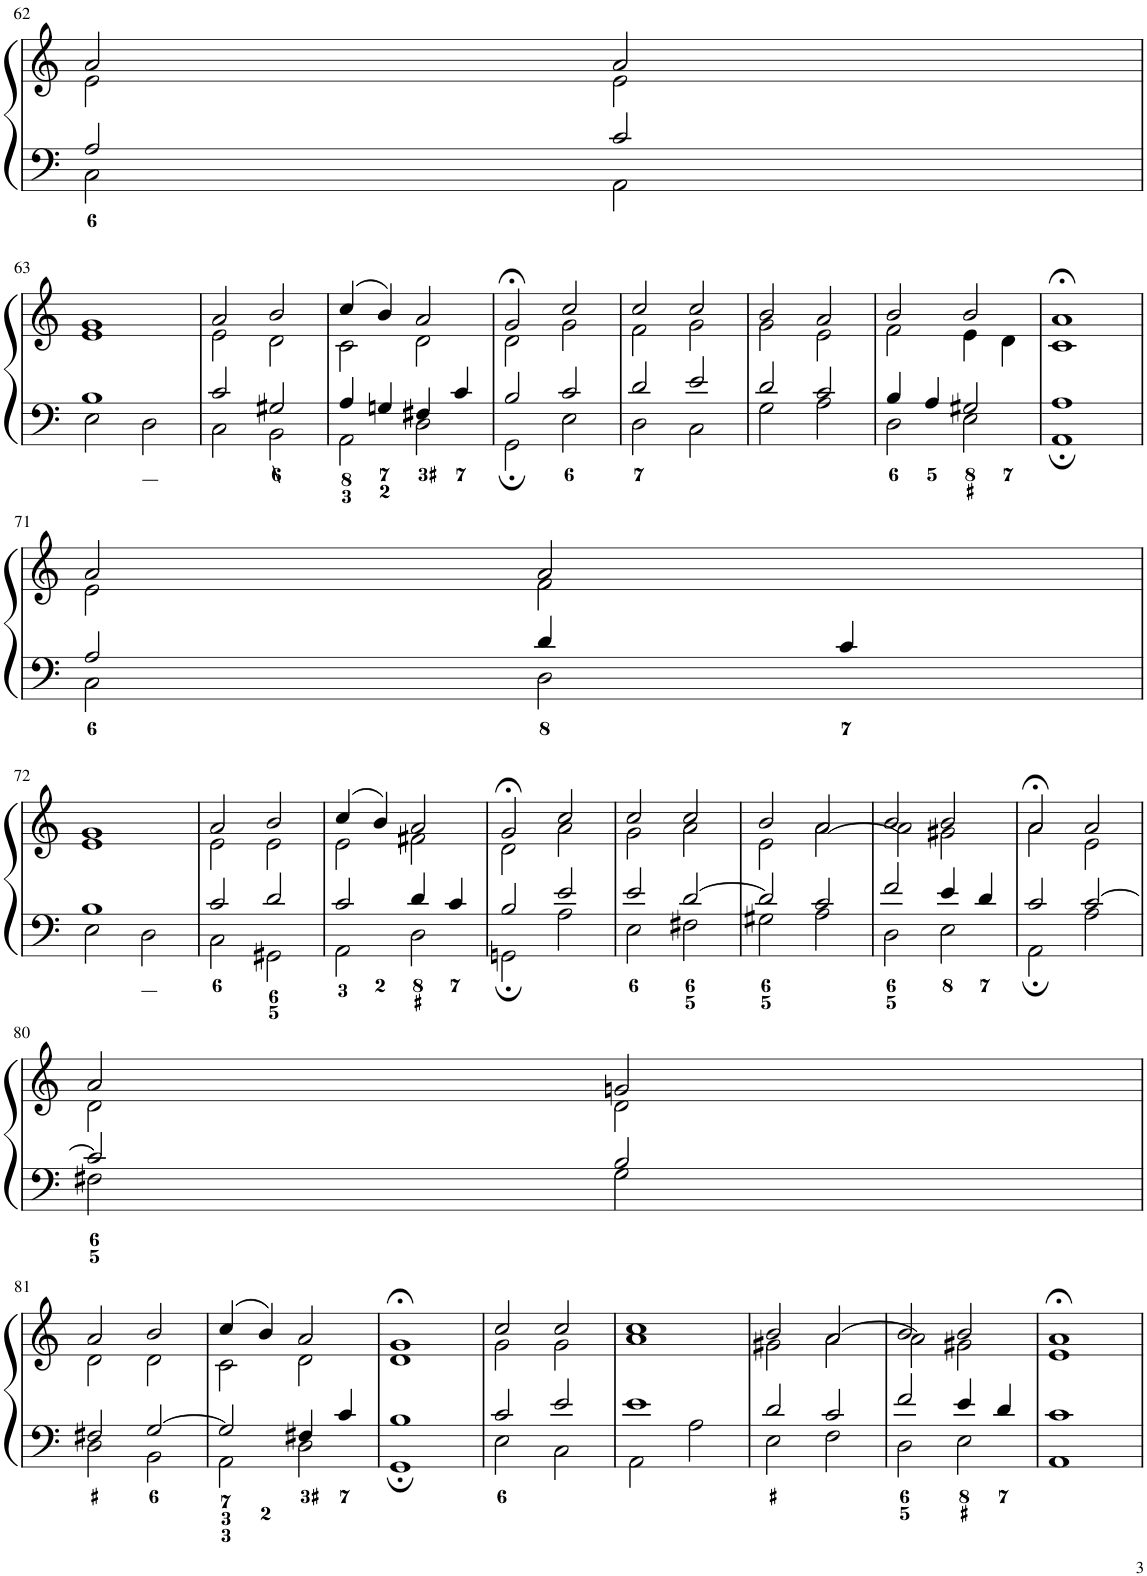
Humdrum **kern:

**kern	**kern
*part1	*part1
*staff2	*staff1
*I"Piano	*
*I'Pno.	*
!!LO:PB:g=z
*clefF4	*clefG2
*k[]	*k[]
*M4/4	*M4/4
*met(c)	*met(c)
=62	=62
*^	*^
2A/	2C\	2a/	2e\
2c/	2AA\	2a/	2e\
!!LO:LB:g=z	!!
=63	=63	=63	=63
1B	2E\	1g	1e
.	2D\	.	.
=64	=64	=64	=64
2c/	2C\	2a/	2e\
2G#X/	2BB\	2b/	2d\
=65	=65	=65	=65
4A/	2AA\	(4cc/	2c\
4Gn/	.	4b/)	.
4F#X/	2D\	2a/	2d\
4c/	.	.	.
=66	=66	=66	=66
2B/	2GG;\	2g;</	2d\
2c/	2E\	2cc/	2g\
=67	=67	=67	=67
2d/	2D\	2cc/	2f\
2e/	2C\	2cc/	2g\
=68	=68	=68	=68
2d/	2G\	2b/	2g\
2c/	2A\	2a/	2e\
=69	=69	=69	=69
4B/	2D\	2b/	2f\
4A/	.	.	.
2G#X/	2E\	2b/	4e\
.	.	.	4d\
=70	=70	=70	=70
1A	1AA;	1a;<	1c
!!LO:LB:g=z	!!
=71	=71	=71	=71
2A/	2C\	2a/	2e\
4d/	2D\	2a/	2f\
4c/	.	.	.
!!LO:LB:g=z	!!
=72	=72	=72	=72
1B	2E\	1g	1e
.	2D\	.	.
=73	=73	=73	=73
2c/	2C\	2a/	2e\
2d/	2GG#X\	2b/	2e\
=74	=74	=74	=74
2c/	2AA\	(4cc/	2e\
.	.	4b/)	.
4d/	2D\	2a/	2f#X\
4c/	.	.	.
=75	=75	=75	=75
2B/	2GGn;\	2g;</	2d\
2e/	2A\	2cc/	2a\
=76	=76	=76	=76
2e/	2E\	2cc/	2g\
[2d/	2F#X\	2cc/	2a\
=77	=77	=77	=77
2d/]	2G#X\	2b/	2e\
2c/	2A\	[2a/	2a\
=78	=78	=78	=78
2f/	2D\	2b/	2a\]
4e/	2E\	2b/	2g#X\
4d/	.	.	.
=79	=79	=79	=79
2c/	2AA;\	2a;</	2a\
[2c/	2A\	2a/	2e\
!!LO:LB:g=z	!!
=80	=80	=80	=80
2c/]	2F#X\	2a/	2d\
2B/	2G\	2gn/	2d\
!!LO:LB:g=z	!!
=81	=81	=81	=81
2F#X/	2D\	2a/	2d\
[2G/	2BB\	2b/	2d\
=82	=82	=82	=82
2G/]	2AA\	(4cc/	2c\
.	.	4b/)	.
4F#X/	2D\	2a/	2d\
4c/	.	.	.
=83	=83	=83	=83
1B	1GG;	1g;<	1d
=84	=84	=84	=84
2c/	2E\	2cc/	2g\
2e/	2C\	2cc/	2g\
=85	=85	=85	=85
1e	2AA\	1cc	1a
.	2A\	.	.
=86	=86	=86	=86
2d/	2E\	2b/	2g#X\
2c/	2F\	[2a/	2a\
=87	=87	=87	=87
2f/	2D\	2b/	2a\]
4e/	2E\	2b/	2g#X\
4d/	.	.	.
=88	=88	=88	=88
1c	1AA	1a;<	1e
*v	*v	*	*
*	*v	*v
=	=
*-	*-
